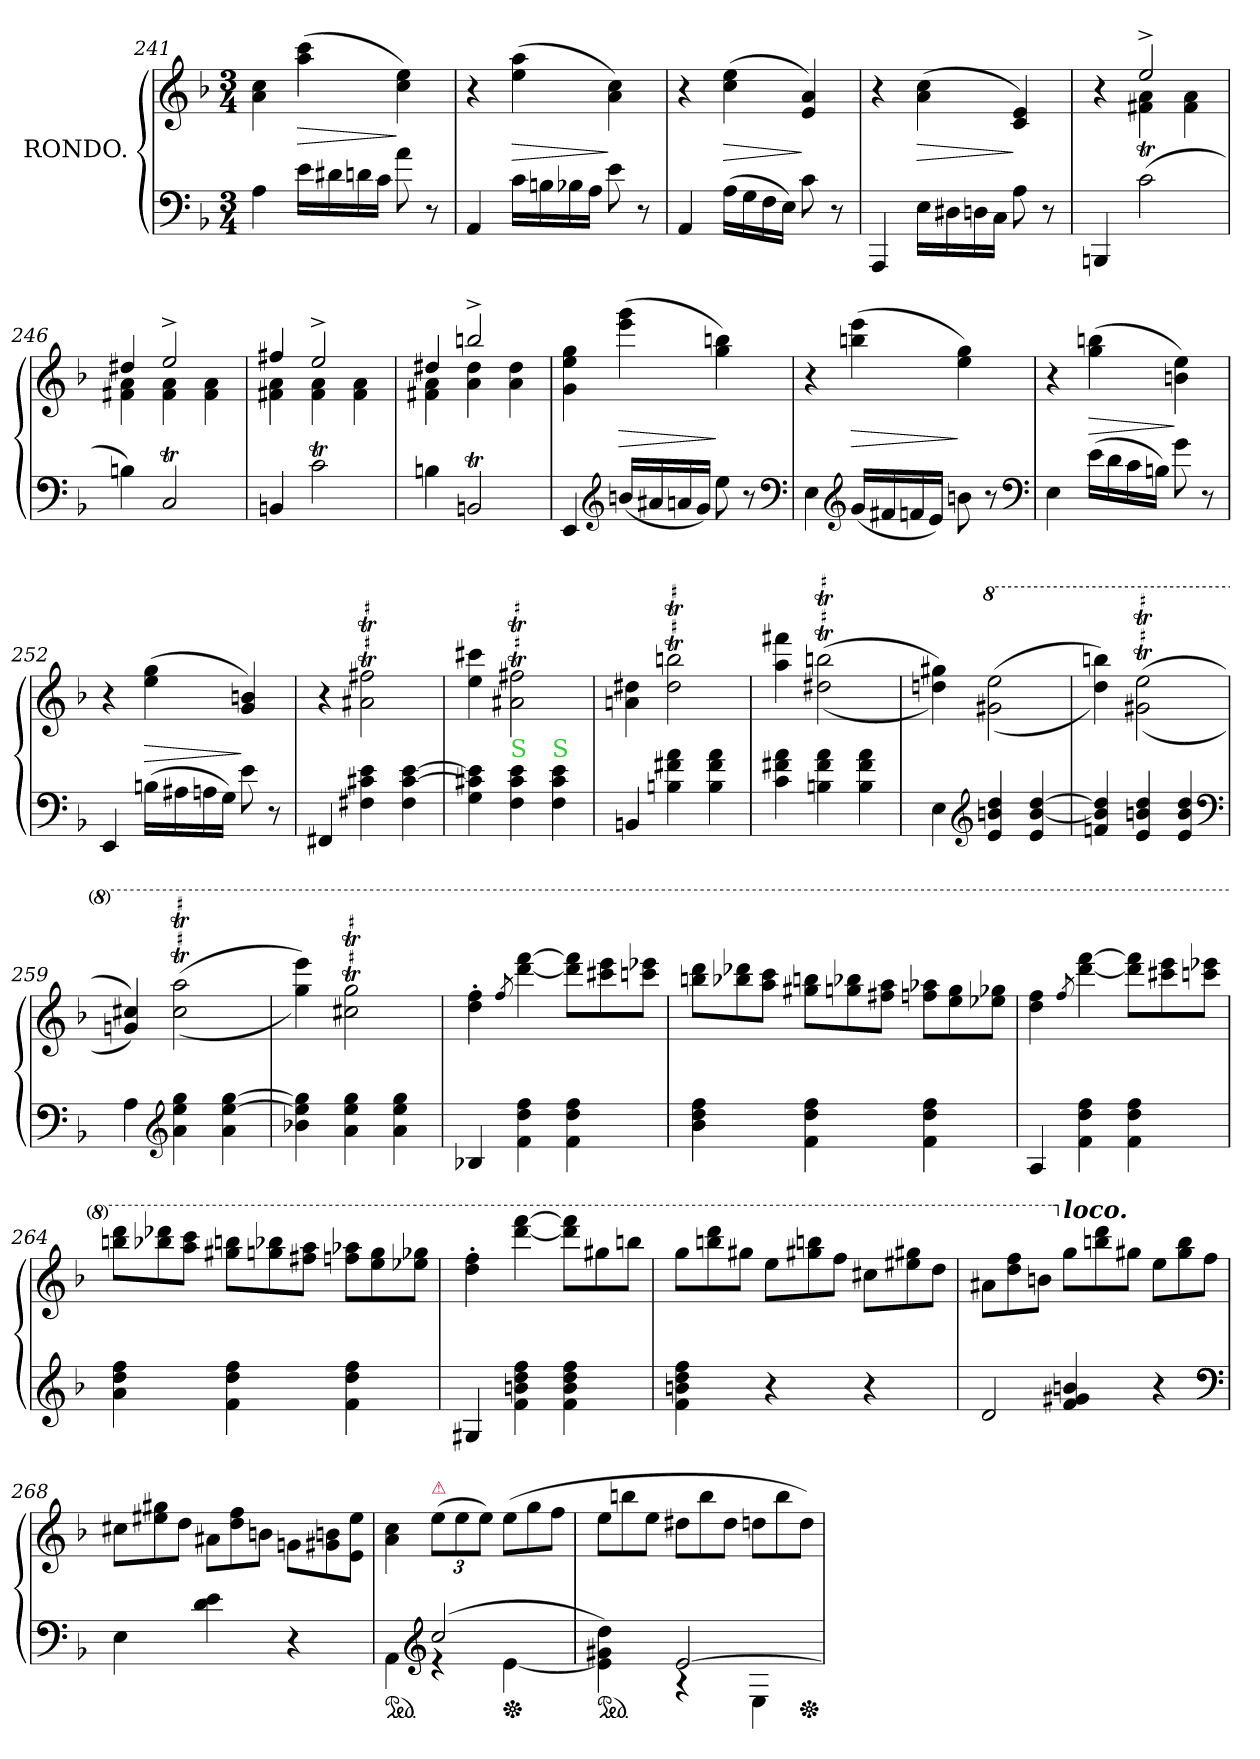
**kern	**kern	**dynam
*part1	*part1	*part1
*staff2	*staff1	*staff1/2
*I"RONDO.	*	*
*clefF4	*clefG2	*
*k[b-]	*k[b-]	*
*M3/4	*M3/4	*
=241	=241	=241
4A	4a 4cc	.
16eLL	(>4aa 4ccc	>
16d#X	.	.
16dn	.	.
16cJJ	.	.
8a	4cc 4ee)	]
8r	.	.
=242	=242	=242
4AA	4r	.
16cLL	(>4ee 4aa	>
16Bn	.	.
16B-X	.	.
16AJJ	.	.
8e	4a 4cc)	]
8r	.	.
=243	=243	=243
4AA	4r	.
(>16ALL	(>4cc 4ee	>
16G	.	.
16F	.	.
16EJJ)	.	.
8c	4e 4a)	]
8r	.	.
=244	=244	=244
4AAA	4r	.
16ELL	(>4a 4cc	>
16D#X	.	.
16Dn	.	.
16CJJ	.	.
8A	4c 4e)	]
8r	.	.
=245	=245	=245
*	*^	*
4BBBn	4r	4ryy	.
(2cT	2ee^>	4f#X 4a	.
.	.	4f# 4a	.
=246	=246	=246	=246
4Bn)	4dd#X	4f#X 4a	.
2CT	2ee^>	4f# 4a	.
.	.	4f# 4a	.
=247	=247	=247	=247
4BBn	4ff#X	4f#X 4a	.
2cT	2ee^>	4f# 4a	.
.	.	4f# 4a	.
=248	=248	=248	=248
4Bn	4dd#X	4f#X 4a	.
2BBnt	2bbn^>	4a 4dd#	.
.	.	4a 4dd#	.
*	*v	*v	*
=249	=249	=249
4EE	4g 4ee 4gg	.
*clefG2	*	*
(<16bnLL	(>4eee 4ggg	>
16a#X	.	.
16an	.	.
16gJJ)	.	.
8ee	4gg 4bbn)	]
8r	.	.
*clefF4	*	*
=250	=250	=250
4E	4r	.
*clefG2	*	*
(<16gLL	(>4bbn 4eee	>
16f#X	.	.
16fn	.	.
16eJJ)	.	.
8bn	4ee 4gg)	]
8r	.	.
*clefF4	*	*
=251	=251	=251
4E	4r	.
(>16eLL	(>4gg 4bbn	>
16d	.	.
16c	.	.
16BnJJ)	.	.
8g	4bn 4ee)	]
8r	.	.
=252	=252	=252
4EE	4r	.
(>16BnLL	(>4ee 4gg	>
16A#X	.	.
16An	.	.
16GJJ)	.	.
8e	4g 4bn)	]
8r	.	.
=253	=253	=253
4FF#X	4r	.
4F#X 4c#X 4e	2a#XT 2ff#XT	.
4F# [4c# [4e	.	.
=254	=254	=254
4G 4c#X] 4e]	4ee 4ccc#X	.
!LO:TX:a:color=limegreen:t=S	!	!
4F 4c# 4e	2a#XT 2ff#XT	.
!LO:TX:a:color=limegreen:t=S	!	!
4F 4c# 4e	.	.
=255	=255	=255
4BBn	4an 4dd#X	.
4Bn 4f#X 4a	2dd#T 2bbnT	.
4B 4f# 4a	.	.
=256	=256	=256
4c 4f#X 4a	4aa 4fff#X	.
4Bn 4f# 4a	(<(>2dd#XT 2bbnT	.
4B 4f# 4a	.	.
=257	=257	=257
4E	4ddn 4gg#X))	.
*clefG2	*	*
*	*8va	*
4e 4bn 4dd	(<(>2gg#X 2eee	.
4e [4b [4dd	.	.
=258	=258	=258
4fn 4bn] 4dd]	4ddd 4bbbn))	.
4e 4b 4dd	(<(>2gg#XT 2eeeT	.
4e 4b 4dd	.	.
*clefF4	*	*
=259	=259	=259
4A	4ggn 4ccc#X))	.
*clefG2	*	*
4a 4ee 4gg	(<(>2ccc#T 2aaaT	.
4a [4ee [4gg	.	.
=260	=260	=260
4b-X 4ee] 4gg]	4ggg 4eeee))	.
4a 4ee 4gg	2ccc#XT 2gggT	.
4a 4ee 4gg	.	.
=261	=261	=261
4B-X	4ddd'> 4fff'>	.
.	8qfff/	.
4f 4dd 4ff	[4dddd [4ffff	.
*	*Xtuplet	*
4f 4dd 4ff	12dddd] 12ffff]L	.
.	12cccc#X 12eeee	.
.	12ccccn 12eeee-XJ	.
=262	=262	=262
4b- 4dd 4ff	12bbbn 12ddddL	.
.	12bbb-X 12dddd-X	.
.	12aaa 12ccccJ	.
4f 4dd 4ff	12ggg#X 12bbbnL	.
.	12gggn 12bbb-X	.
.	12fff#X 12aaaJ	.
4f 4dd 4ff	12fffn 12aaa-XL	.
.	12eee 12ggg	.
.	12eee-X 12ggg-XJ	.
=263	=263	=263
4A	4ddd 4fff	.
.	8qfff/	.
4f 4dd 4ff	[4dddd [4ffff	.
4f 4dd 4ff	12dddd] 12ffff]L	.
.	12cccc#X 12eeee	.
.	12ccccn 12eeee-XJ	.
=264	=264	=264
4a 4dd 4ff	12bbbn 12ddddL	.
.	12bbb-X 12dddd-X	.
.	12aaa 12ccccJ	.
4f 4dd 4ff	12ggg#X 12bbbnL	.
.	12gggn 12bbb-X	.
.	12fff#X 12aaaJ	.
4f 4dd 4ff	12fffn 12aaa-XL	.
.	12eee 12ggg	.
.	12eee-X 12ggg-XJ	.
=265	=265	=265
4G#X	4ddd'> 4fff'>	.
4f 4bn 4dd 4ff	[4dddd [4ffff	.
4f 4b 4dd 4ff	12dddd] 12ffff]L	.
.	12ggg#X	.
.	12bbbnJ	.
=266	=266	=266
4f 4bn 4dd 4ff	12gggL	.
.	12bbbn 12dddd	.
.	12ggg#XJ	.
4r	12eeeL	.
.	12ggg#X 12bbbn	.
.	12fffJ	.
4r	12ccc#XL	.
.	12eee#X 12ggg#X	.
.	12dddJ	.
=267	=267	=267
*^	*	*
4ryy	2d/	12aa#XL	.
.	.	12ddd 12fff	.
.	.	12bbnJ	.
*	*	*X8va	*
!	!	!LO:TX:a:Bi:t=loco.	!
4f 4g#X 4bn	.	12ggL	.
.	.	12bb 12ddd	.
.	.	12gg#XJ	.
4r	4ryy	12eeL	.
.	.	12gg# 12bb	.
.	.	12ffJ	.
*v	*v	*	*
*clefF4	*	*
=268	=268	=268
4E	12cc#XL	.
.	12ee#X 12gg#X	.
.	12ddJ	.
4d 4e	12a#XL	.
.	12dd 12ff	.
.	12bnJ	.
4r	12gn\L	.
.	12g#X\ 12bn\	.
.	12e\ 12ee#\J	.
=269	=269	=269
*^	*	*
*ped	*	*	*
4ryy	4AA\	4a 4cc	.
*clefG2	*	*	*
*	*	*tuplet	*
!	!	!LO:TX:a:color=crimson:t=⚠	!
(>2cc	4re	(>12eeL	.
.	.	12ee	.
.	.	12eeJ)	.
*	*	*Xtuplet	*
*Xped	*	*	*
.	[4e	(>12eeL	.
.	.	12gg	.
.	.	12ffJ	.
=270	=270	=270	=270
*ped	*	*	*
4ryy	4e]\ 4g#X\ 4dd\)	12eeL	.
.	.	12bbn	.
.	.	12eeJ	.
[2e	4rA	12dd#XL	.
.	.	12bb	.
.	.	12dd#J	.
.	4E	12ddnL	.
.	.	12bb	.
*Xped	*	*	*
.	.	12ddJ)	.
*v	*v	*	*
=	=	=
*-	*-	*-
